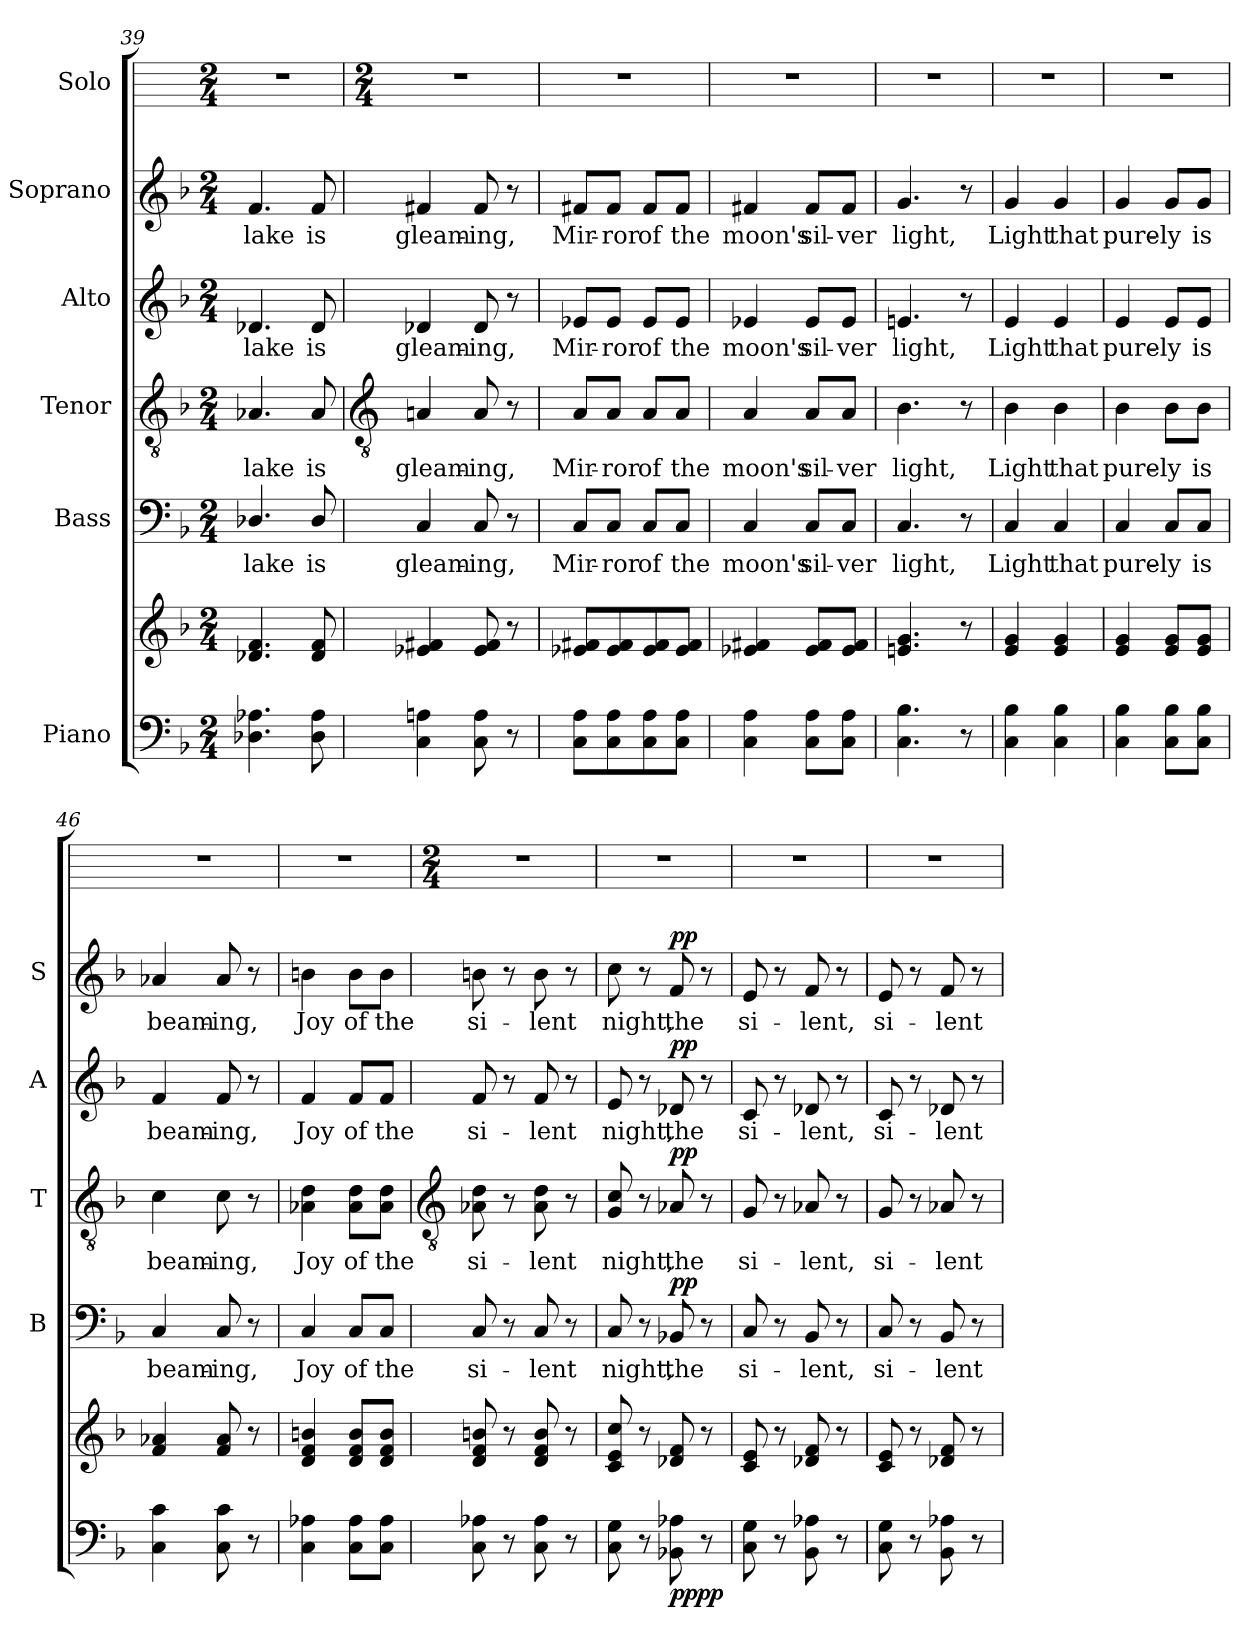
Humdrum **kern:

**kern	**kern	**dynam	**kern	**text	**dynam	**kern	**text	**dynam	**kern	**text	**dynam	**kern	**text	**dynam	**kern
*part6	*part6	*part6	*part5	*part5	*part5	*part4	*part4	*part4	*part3	*part3	*part3	*part2	*part2	*part2	*part1
*staff7	*staff6	*staff6/7	*staff5	*staff5	*staff5	*staff4	*staff4	*staff4	*staff3	*staff3	*staff3	*staff2	*staff2	*staff2	*staff1
*I"Piano	*	*	*I"Bass	*	*	*I"Tenor	*	*	*I"Alto	*	*	*I"Soprano	*	*	*I"Solo
*	*	*	*I'B	*	*	*I'T	*	*	*I'A	*	*	*I'S	*	*	*
*clefF4	*clefG2	*	*clefF4	*	*	*clefGv2	*	*	*clefG2	*	*	*clefG2	*	*	*
*k[b-]	*k[b-]	*	*k[b-]	*	*	*k[b-]	*	*	*k[b-]	*	*	*k[b-]	*	*	*
*F:	*F:	*	*F:	*	*	*F:	*	*	*F:	*	*	*F:	*	*	*
*M2/4	*M2/4	*	*M2/4	*	*	*M2/4	*	*	*M2/4	*	*	*M2/4	*	*	*M2/4
=39	=39	=39	=39	=39	=39	=39	=39	=39	=39	=39	=39	=39	=39	=39	=39
!	!	!	!	!LO:LY:b	!	!	!LO:LY:b	!	!	!LO:LY:b	!	!	!LO:LY:b	!	!
4.D-X\ 4.A-X\	4.d-X 4.f	.	4.D-X/	lake	.	4.A-X	lake	.	4.d-X	lake	.	4.f	lake	.	2r
!	!	!	!	!LO:LY:b	!	!	!LO:LY:b	!	!	!LO:LY:b	!	!	!LO:LY:b	!	!
8D-\ 8A-\	8d- 8f	.	8D-/	is	.	8A-	is	.	8d-	is	.	8f	is	.	.
!!LO:LB:g=z
=40	=40	=40	=40	=40	=40	=40	=40	=40	=40	=40	=40	=40	=40	=40	=40
*	*	*	*	*	*	*clefGv2	*	*	*	*	*	*	*	*	*
*	*	*	*	*	*	*	*	*	*	*	*	*	*	*	*M2/4
!	!	!	!	!LO:LY:b	!	!	!LO:LY:b	!	!	!LO:LY:b	!	!	!LO:LY:b	!	!
4C 4An	4e-X 4f#X	.	4C	gleam-	.	4An	gleam-	.	4d-X	gleam-	.	4f#X	gleam-	.	2r
!	!	!	!	!LO:LY:b	!	!	!LO:LY:b	!	!	!LO:LY:b	!	!	!LO:LY:b	!	!
8C 8A	8e- 8f#	.	8C	-ing,	.	8A	-ing,	.	8d-	-ing,	.	8f#	-ing,	.	.
8r	8r	.	8r	.	.	8r	.	.	8r	.	.	8r	.	.	.
=41	=41	=41	=41	=41	=41	=41	=41	=41	=41	=41	=41	=41	=41	=41	=41
!	!	!	!	!LO:LY:b	!	!	!LO:LY:b	!	!	!LO:LY:b	!	!	!LO:LY:b	!	!
8C 8AL	8e-X 8f#XL	.	8C/L	Mir-	.	8A/L	Mir-	.	8e-X/L	Mir-	.	8f#X/L	Mir-	.	2r
!	!	!	!	!LO:LY:b	!	!	!LO:LY:b	!	!	!LO:LY:b	!	!	!LO:LY:b	!	!
8C 8A	8e- 8f#	.	8C/J	-ror	.	8A/J	-ror	.	8e-/J	-ror	.	8f#/J	-ror	.	.
!	!	!	!	!LO:LY:b	!	!	!LO:LY:b	!	!	!LO:LY:b	!	!	!LO:LY:b	!	!
8C 8A	8e- 8f#	.	8C/L	of	.	8A/L	of	.	8e-/L	of	.	8f#/L	of	.	.
!	!	!	!	!LO:LY:b	!	!	!LO:LY:b	!	!	!LO:LY:b	!	!	!LO:LY:b	!	!
8C 8AJ	8e- 8f#J	.	8C/J	the	.	8A/J	the	.	8e-/J	the	.	8f#/J	the	.	.
=42	=42	=42	=42	=42	=42	=42	=42	=42	=42	=42	=42	=42	=42	=42	=42
!	!	!	!	!LO:LY:b	!	!	!LO:LY:b	!	!	!LO:LY:b	!	!	!LO:LY:b	!	!
4C 4A	4e-X 4f#X	.	4C	moon's	.	4A	moon's	.	4e-X	moon's	.	4f#X	moon's	.	2r
!	!	!	!	!LO:LY:b	!	!	!LO:LY:b	!	!	!LO:LY:b	!	!	!LO:LY:b	!	!
8C 8AL	8e- 8f#L	.	8C/L	sil-	.	8A/L	sil-	.	8e-/L	sil-	.	8f#/L	sil-	.	.
!	!	!	!	!LO:LY:b	!	!	!LO:LY:b	!	!	!LO:LY:b	!	!	!LO:LY:b	!	!
8C 8AJ	8e- 8f#J	.	8C/J	-ver	.	8A/J	-ver	.	8e-/J	-ver	.	8f#/J	-ver	.	.
=43	=43	=43	=43	=43	=43	=43	=43	=43	=43	=43	=43	=43	=43	=43	=43
!	!	!	!	!LO:LY:b	!	!	!LO:LY:b	!	!	!LO:LY:b	!	!	!LO:LY:b	!	!
4.C 4.B-	4.en 4.g	.	4.C	light,	.	4.B-	light,	.	4.en	light,	.	4.g	light,	.	2r
8r	8r	.	8r	.	.	8r	.	.	8r	.	.	8r	.	.	.
=44	=44	=44	=44	=44	=44	=44	=44	=44	=44	=44	=44	=44	=44	=44	=44
!	!	!	!	!LO:LY:b	!	!	!LO:LY:b	!	!	!LO:LY:b	!	!	!LO:LY:b	!	!
4C 4B-	4e 4g	.	4C	Light	.	4B-	Light	.	4e	Light	.	4g	Light	.	2r
!	!	!	!	!LO:LY:b	!	!	!LO:LY:b	!	!	!LO:LY:b	!	!	!LO:LY:b	!	!
4C 4B-	4e 4g	.	4C	that	.	4B-	that	.	4e	that	.	4g	that	.	.
=45	=45	=45	=45	=45	=45	=45	=45	=45	=45	=45	=45	=45	=45	=45	=45
!	!	!	!	!LO:LY:b	!	!	!LO:LY:b	!	!	!LO:LY:b	!	!	!LO:LY:b	!	!
4C 4B-	4e 4g	.	4C	pure-	.	4B-	pure-	.	4e	pure-	.	4g	pure-	.	2r
!	!	!	!	!LO:LY:b	!	!	!LO:LY:b	!	!	!LO:LY:b	!	!	!LO:LY:b	!	!
8C 8B-L	8e 8gL	.	8C/L	-ly	.	8B-\L	-ly	.	8e/L	-ly	.	8g/L	-ly	.	.
!	!	!	!	!LO:LY:b	!	!	!LO:LY:b	!	!	!LO:LY:b	!	!	!LO:LY:b	!	!
8C 8B-J	8e 8gJ	.	8C/J	is	.	8B-\J	is	.	8e/J	is	.	8g/J	is	.	.
=46	=46	=46	=46	=46	=46	=46	=46	=46	=46	=46	=46	=46	=46	=46	=46
!	!	!	!	!LO:LY:b	!	!	!LO:LY:b	!	!	!LO:LY:b	!	!	!LO:LY:b	!	!
4C 4c	4f 4a-X	.	4C	beam-	.	4c	beam-	.	4f	beam-	.	4a-X	beam-	.	2r
!	!	!	!	!LO:LY:b	!	!	!LO:LY:b	!	!	!LO:LY:b	!	!	!LO:LY:b	!	!
8C 8c	8f 8a-	.	8C	-ing,	.	8c	-ing,	.	8f	-ing,	.	8a-	-ing,	.	.
8r	8r	.	8r	.	.	8r	.	.	8r	.	.	8r	.	.	.
=47	=47	=47	=47	=47	=47	=47	=47	=47	=47	=47	=47	=47	=47	=47	=47
!	!	!	!	!LO:LY:b	!	!	!LO:LY:b	!	!	!LO:LY:b	!	!	!LO:LY:b	!	!
4C 4A-X	4d 4f 4bn	.	4C	Joy	.	4A-X 4d	Joy	.	4f	Joy	.	4bn	Joy	.	2r
!	!	!	!	!LO:LY:b	!	!	!LO:LY:b	!	!	!LO:LY:b	!	!	!LO:LY:b	!	!
8C 8A-L	8d 8f 8bL	.	8C/L	of	.	8A-\ 8d\L	of	.	8f/L	of	.	8b\L	of	.	.
!	!	!	!	!LO:LY:b	!	!	!LO:LY:b	!	!	!LO:LY:b	!	!	!LO:LY:b	!	!
8C 8A-J	8d 8f 8bJ	.	8C/J	the	.	8A-\ 8d\J	the	.	8f/J	the	.	8b\J	the	.	.
!!LO:LB:g=z
=48	=48	=48	=48	=48	=48	=48	=48	=48	=48	=48	=48	=48	=48	=48	=48
*	*	*	*	*	*	*clefGv2	*	*	*	*	*	*	*	*	*
*	*	*	*	*	*	*	*	*	*	*	*	*	*	*	*M2/4
!	!	!	!	!LO:LY:b	!	!	!LO:LY:b	!	!	!LO:LY:b	!	!	!LO:LY:b	!	!
8C 8A-X	8d 8f 8bn	.	8C	si-	.	8A-X 8d	si-	.	8f	si-	.	8bn	si-	.	2r
8r	8r	.	8r	.	.	8r	.	.	8r	.	.	8r	.	.	.
!	!	!	!	!LO:LY:b	!	!	!LO:LY:b	!	!	!LO:LY:b	!	!	!LO:LY:b	!	!
8C 8A-	8d 8f 8b	.	8C	-lent	.	8A- 8d	-lent	.	8f	-lent	.	8b	-lent	.	.
8r	8r	.	8r	.	.	8r	.	.	8r	.	.	8r	.	.	.
=49	=49	=49	=49	=49	=49	=49	=49	=49	=49	=49	=49	=49	=49	=49	=49
!	!	!	!	!LO:LY:b	!	!	!LO:LY:b	!	!	!LO:LY:b	!	!	!LO:LY:b	!	!
8C 8G	8c 8e 8cc	.	8C	night,	.	8G 8c	night,	.	8e	night,	.	8cc	night,	.	2r
8r	8r	.	8r	.	.	8r	.	.	8r	.	.	8r	.	.	.
!	!	!LO:DY:b=2	!	!LO:LY:b	!	!	!LO:LY:b	!	!	!LO:LY:b	!	!	!LO:LY:b	!	!
!	!	!LO:DY:n=1:b	!	!	!LO:DY:b	!	!	!LO:DY:b	!	!	!LO:DY:b	!	!	!LO:DY:b	!
8BB-X 8A-X	8d-X 8f	pp pp	8BB-X	the	pp	8A-X	the	pp	8d-X	the	pp	8f	the	pp	.
8r	8r	.	8r	.	.	8r	.	.	8r	.	.	8r	.	.	.
=50	=50	=50	=50	=50	=50	=50	=50	=50	=50	=50	=50	=50	=50	=50	=50
!	!	!	!	!LO:LY:b	!	!	!LO:LY:b	!	!	!LO:LY:b	!	!	!LO:LY:b	!	!
8C 8G	8c 8e	.	8C	si-	.	8G	si-	.	8c	si-	.	8e	si-	.	2r
8r	8r	.	8r	.	.	8r	.	.	8r	.	.	8r	.	.	.
!	!	!	!	!LO:LY:b	!	!	!LO:LY:b	!	!	!LO:LY:b	!	!	!LO:LY:b	!	!
8BB- 8A-X	8d-X 8f	.	8BB-	-lent,	.	8A-X	-lent,	.	8d-X	-lent,	.	8f	-lent,	.	.
8r	8r	.	8r	.	.	8r	.	.	8r	.	.	8r	.	.	.
=51	=51	=51	=51	=51	=51	=51	=51	=51	=51	=51	=51	=51	=51	=51	=51
!	!	!	!	!LO:LY:b	!	!	!LO:LY:b	!	!	!LO:LY:b	!	!	!LO:LY:b	!	!
8C 8G	8c 8e	.	8C	si-	.	8G	si-	.	8c	si-	.	8e	si-	.	2r
8r	8r	.	8r	.	.	8r	.	.	8r	.	.	8r	.	.	.
!	!	!	!	!LO:LY:b	!	!	!LO:LY:b	!	!	!LO:LY:b	!	!	!LO:LY:b	!	!
8BB- 8A-X	8d-X 8f	.	8BB-	-lent	.	8A-X	-lent	.	8d-X	-lent	.	8f	-lent	.	.
8r	8r	.	8r	.	.	8r	.	.	8r	.	.	8r	.	.	.
=	=	=	=	=	=	=	=	=	=	=	=	=	=	=	=
*-	*-	*-	*-	*-	*-	*-	*-	*-	*-	*-	*-	*-	*-	*-	*-
